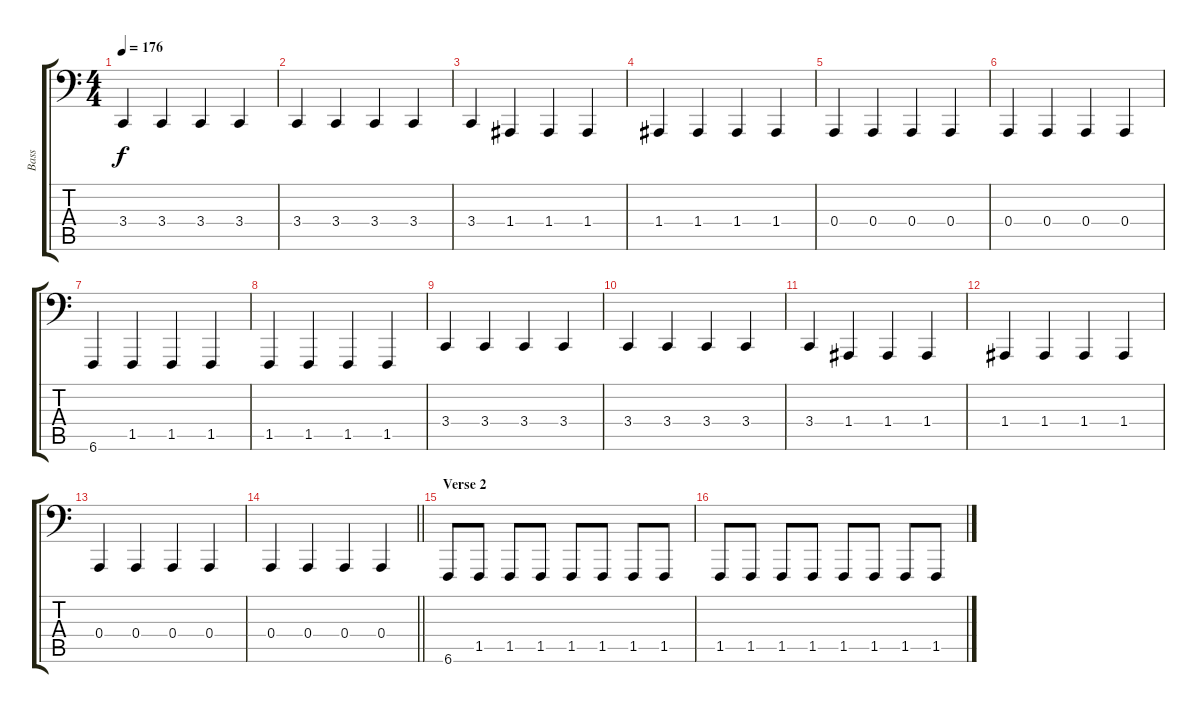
\track ("Bass" "Bass") {instrument pad3polysynth}
\staff {score tabs}
\tuning (C3 G2 D2 A1 E1 B0) {hide}
\ts (4 4)
\tempo 176
\clef f4
\ks c
3.4.4{dy f} 3.4.4 3.4.4 3.4.4 |
3.4.4 3.4.4 3.4.4 3.4.4 |
3.4.4 1.4.4 1.4.4 1.4.4 |
1.4.4 1.4.4 1.4.4 1.4.4 |
0.4.4 0.4.4 0.4.4 0.4.4 |
0.4.4 0.4.4 0.4.4 0.4.4 |
6.6.4 1.5.4 1.5.4 1.5.4 |
1.5.4 1.5.4 1.5.4 1.5.4 |
3.4.4 3.4.4 3.4.4 3.4.4 |
3.4.4 3.4.4 3.4.4 3.4.4 |
3.4.4 1.4.4 1.4.4 1.4.4 |
1.4.4 1.4.4 1.4.4 1.4.4 |
0.4.4 0.4.4 0.4.4 0.4.4 |
\barLineRight lightlight
0.4.4 0.4.4 0.4.4 0.4.4 |
\section ("" "Verse 2")
6.6.8 1.5.8 1.5.8 1.5.8 1.5.8 1.5.8 1.5.8 1.5.8 |
1.5.8 1.5.8 1.5.8 1.5.8 1.5.8 1.5.8 1.5.8 1.5.8
